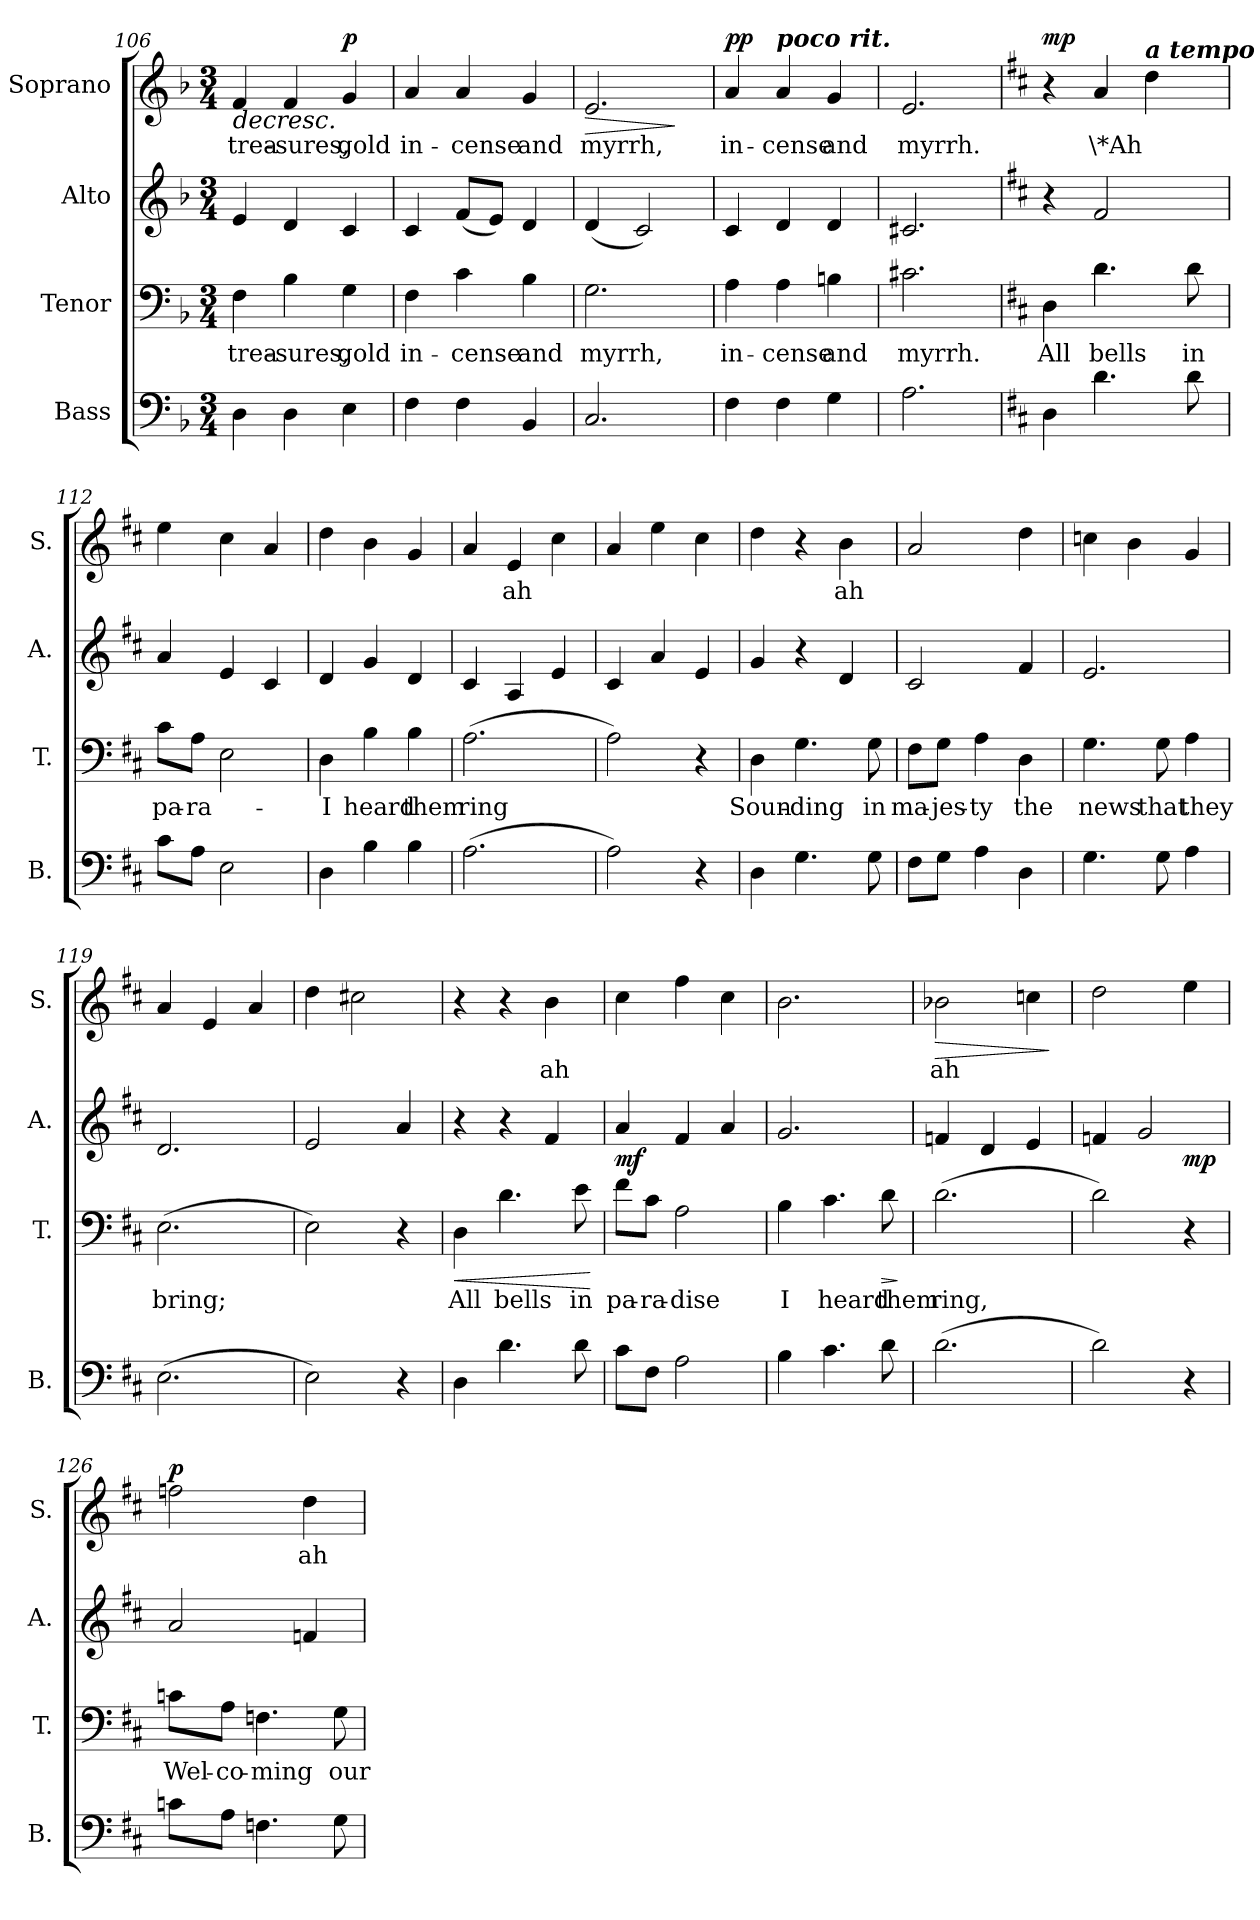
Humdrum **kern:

**kern	**kern	**text	**dynam	**kern	**kern	**text	**dynam
*part4	*part3	*part3	*part3	*part2	*part1	*part1	*part1
*staff4	*staff3	*staff3	*staff3	*staff2	*staff1	*staff1	*staff1
*I"Bass	*I"Tenor	*	*	*I"Alto	*I"Soprano	*	*
*I'B.	*I'T.	*	*	*I'A.	*I'S.	*	*
!!LO:PB:g=z
*clefF4	*clefF4	*	*	*clefG2	*clefG2	*	*
*k[b-]	*k[b-]	*	*	*k[b-]	*k[b-]	*	*
*M3/4	*M3/4	*	*	*M3/4	*M3/4	*	*
=106	=106	=106	=106	=106	=106	=106	=106
!	!	!	!	!	!	!	!LO:HP:b
4D\	4F\	trea-	.	4e/	4f/	trea-	>
4D\	4B-\	-sures,	.	4d/	4f/	-sures,	.
!	!	!	!	!	!	!	!LO:DY:a
4E\	4G\	gold	.	4c/	4g/	gold	p
.	.	.	.	.	.	.	]
=107	=107	=107	=107	=107	=107	=107	=107
4F\	4F\	in-	.	4c/	4a/	in-	.
4F\	4c\	-cense	.	(8f/L	4a/	-cense	.
.	.	.	.	8e/J)	.	.	.
4BB-/	4B-\	and	.	4d/	4g/	and	.
=108	=108	=108	=108	=108	=108	=108	=108
!	!	!	!	!	!	!	!LO:HP:b
2.C/	2.G\	myrrh,	.	(4d/	2.e/	myrrh,	>
.	.	.	.	2c/)	.	.	.
.	.	.	.	.	.	.	]
=109	=109	=109	=109	=109	=109	=109	=109
!	!	!	!	!	!	!	!LO:DY:a
4F\	4A\	in-	.	4c/	4a/	in-	pp
!	!	!	!	!	!LO:TX:a:Bi:t=poco rit.	!	!
4F\	4A\	-cense	.	4d/	4a/	-cense	.
4G\	4Bn\	and	.	4d/	4g/	and	.
=110	=110	=110	=110	=110	=110	=110	=110
2.A\	2.c#X\	myrrh.	.	2.c#X/	2.e/	myrrh.	.
=111	=111	=111	=111	=111	=111	=111	=111
*k[f#c#]	*k[f#c#]	*	*	*k[f#c#]	*k[f#c#]	*	*
!	!	!	!	!	!	!	!LO:DY:a
4D\	4D\	All	.	4r	4r	.	mp
4.d\	4.d\	bells	.	2f#/	4a/	\*Ah	.
!	!	!	!	!	!LO:TX:a:Bi:t=a tempo	!	!
.	.	.	.	.	4dd\	.	.
8d\	8d\	in	.	.	.	.	.
!!LO:LB:g=z
=112	=112	=112	=112	=112	=112	=112	=112
8c#\L	8c#\L	pa-	.	4a/	4ee\	.	.
8A\J	8A\J	-ra-	.	.	.	.	.
2E\	2E\	.	.	4e/	4cc#\	.	.
.	.	.	.	4c#/	4a/	.	.
=113	=113	=113	=113	=113	=113	=113	=113
4D\	4D\	I	.	4d/	4dd\	.	.
4B\	4B\	heard	.	4g/	4b\	.	.
4B\	4B\	them	.	4d/	4g/	.	.
=114	=114	=114	=114	=114	=114	=114	=114
(2.A\	(2.A\	ring	.	4c#/	4a/	.	.
.	.	.	.	4A/	4e/	ah	.
.	.	.	.	4e/	4cc#\	.	.
=115	=115	=115	=115	=115	=115	=115	=115
2A\)	2A\)	.	.	4c#/	4a/	.	.
.	.	.	.	4a/	4ee\	.	.
4r	4r	.	.	4e/	4cc#\	.	.
=116	=116	=116	=116	=116	=116	=116	=116
4D\	4D\	Soun-	.	4g/	4dd\	.	.
4.G\	4.G\	-ding	.	4r	4r	.	.
.	.	.	.	4d/	4b\	ah	.
8G\	8G\	in	.	.	.	.	.
=117	=117	=117	=117	=117	=117	=117	=117
8F#\L	8F#\L	ma-	.	2c#/	2a/	.	.
8G\J	8G\J	-jes-	.	.	.	.	.
4A\	4A\	-ty	.	.	.	.	.
4D\	4D\	the	.	4f#/	4dd\	.	.
=118	=118	=118	=118	=118	=118	=118	=118
4.G\	4.G\	news	.	2.e/	4ccn\	.	.
.	.	.	.	.	4b\	.	.
8G\	8G\	that	.	.	.	.	.
4A\	4A\	they	.	.	4g/	.	.
!!LO:LB:g=z
=119	=119	=119	=119	=119	=119	=119	=119
(2.E\	(2.E\	bring;	.	2.d/	4a/	.	.
.	.	.	.	.	4e/	.	.
.	.	.	.	.	4a/	.	.
=120	=120	=120	=120	=120	=120	=120	=120
2E\)	2E\)	.	.	2e/	4dd\	.	.
.	.	.	.	.	2cc#X\	.	.
4r	4r	.	.	4a/	.	.	.
=121	=121	=121	=121	=121	=121	=121	=121
!	!	!	!LO:HP:b	!	!	!	!
4D\	4D\	All	<	4r	4r	.	.
4.d\	4.d\	bells	.	4r	4r	.	.
.	.	.	.	4f#/	4b\	ah	.
8d\	8e\	in	.	.	.	.	.
.	.	.	[	.	.	.	.
=122	=122	=122	=122	=122	=122	=122	=122
!	!	!	!LO:DY:a	!	!	!	!
8c#\L	8f#\L	pa-	mf	4a/	4cc#\	.	.
8F#\J	8c#\J	-ra-	.	.	.	.	.
2A\	2A\	-dise	.	4f#/	4ff#\	.	.
.	.	.	.	4a/	4cc#\	.	.
=123	=123	=123	=123	=123	=123	=123	=123
4B\	4B\	I	.	2.g/	2.b\	.	.
4.c#\	4.c#\	heard	.	.	.	.	.
!	!	!	!LO:HP:b	!	!	!	!
8d\	8d\	them	>	.	.	.	.
.	.	.	]	.	.	.	.
=124	=124	=124	=124	=124	=124	=124	=124
!	!	!	!	!	!	!	!LO:HP:b
(2.d\	(2.d\	ring,	.	4fn/	2b-X\	ah	>
.	.	.	.	4d/	.	.	.
.	.	.	.	4e/	4ccn\	.	.
.	.	.	.	.	.	.	]
=125	=125	=125	=125	=125	=125	=125	=125
2d\)	2d\)	.	.	4fn/	2dd\	.	.
.	.	.	.	2g/	.	.	.
!	!	!	!LO:DY:a	!	!	!	!
4r	4r	.	mp	.	4ee\	.	.
!!LO:PB:g=z
=126	=126	=126	=126	=126	=126	=126	=126
!	!	!	!	!	!	!	!LO:DY:a
8cn\L	8cn\L	Wel-	.	2a/	2ffn\	.	p
8A\J	8A\J	-co-	.	.	.	.	.
4.Fn\	4.Fn\	-ming	.	.	.	.	.
.	.	.	.	4fn/	4dd\	ah	.
8G\	8G\	our	.	.	.	.	.
=	=	=	=	=	=	=	=
*-	*-	*-	*-	*-	*-	*-	*-
